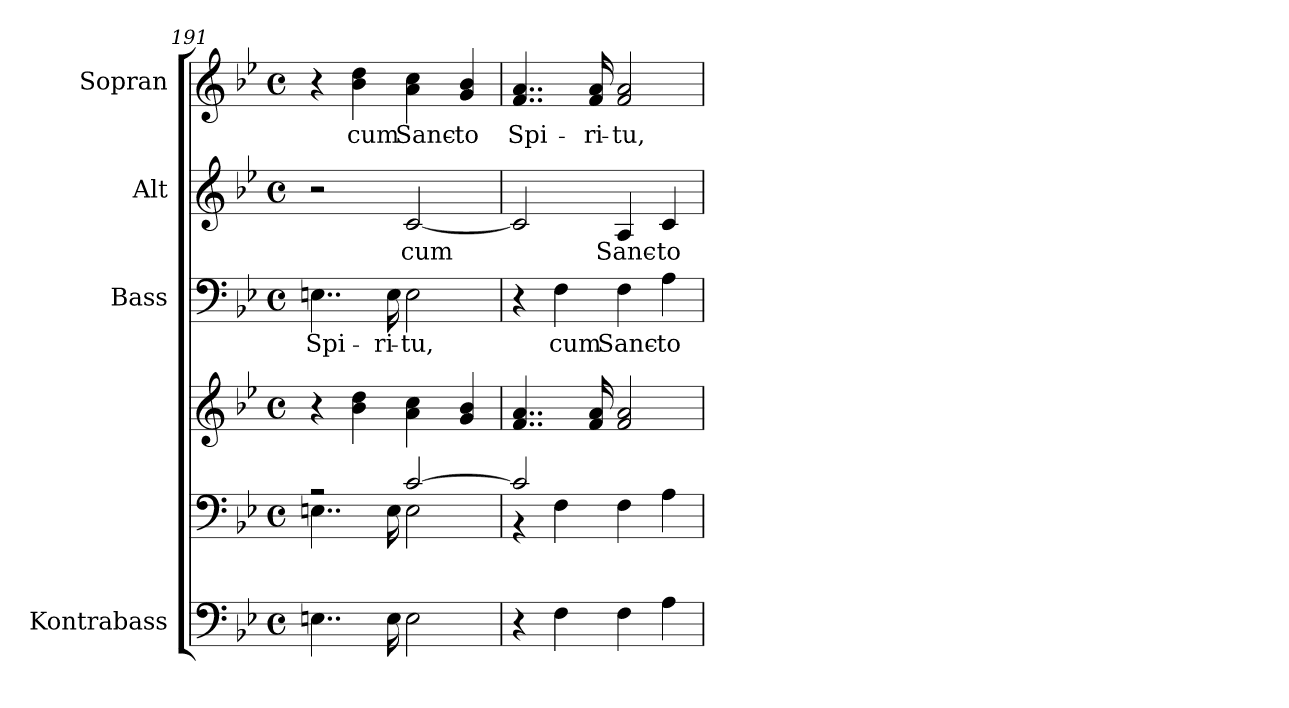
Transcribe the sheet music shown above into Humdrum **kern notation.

**kern	**kern	**kern	**kern	**text	**kern	**text	**kern	**text
*part5	*part4	*part4	*part3	*part3	*part2	*part2	*part1	*part1
*staff6	*staff5	*staff4	*staff3	*staff3	*staff2	*staff2	*staff1	*staff1
*I"Kontrabass	*	*	*I"Bass	*	*I"Alt	*	*I"Sopran	*
*I'Kb.	*	*	*I'B.	*	*I'A.	*	*I'S.	*
*clefF4	*clefF4	*clefG2	*clefF4	*	*clefG2	*	*clefG2	*
*ITrd7c12	*	*	*	*	*	*	*	*
*k[b-e-]	*k[b-e-]	*k[b-e-]	*k[b-e-]	*	*k[b-e-]	*	*k[b-e-]	*
*B-:	*B-:	*B-:	*B-:	*	*B-:	*	*B-:	*
*M4/4	*M4/4	*M4/4	*M4/4	*	*M4/4	*	*M4/4	*
*met(c)	*met(c)	*met(c)	*met(c)	*	*met(c)	*	*met(c)	*
=191	=191	=191	=191	=191	=191	=191	=191	=191
*	*^	*	*	*	*	*	*	*
!	!	!	!	!	!LO:LY:b	!	!	!	!
4..EEn\	2rB	4..En\	4r	4..En\	Spi-	2r	.	4r	.
!	!	!	!	!	!	!	!	!	!LO:LY:b
.	.	.	4b-\ 4dd\	.	.	.	.	4b-\ 4dd\	cum
!	!	!	!	!	!LO:LY:b	!	!	!	!
16EE\	.	16E\	.	16E\	-ri-	.	.	.	.
!	!	!	!	!	!LO:LY:b	!	!LO:LY:b	!	!LO:LY:b
2EE\	[>2c/	2E\	4a\ 4cc\	2E\	-tu,	[2c/	cum	4a\ 4cc\	Sanc-
!	!	!	!	!	!	!	!	!	!LO:LY:b
.	.	.	4g/ 4b-/	.	.	.	.	4g/ 4b-/	-to
=192	=192	=192	=192	=192	=192	=192	=192	=192	=192
!	!	!	!	!	!	!	!	!	!LO:LY:b
4r	2c/]	4r	4..f/ 4..a/	4r	.	2c/]	.	4..f/ 4..a/	Spi-
!	!	!	!	!	!LO:LY:b	!	!	!	!
4FF\	.	4F\	.	4F\	cum	.	.	.	.
!	!	!	!	!	!	!	!	!	!LO:LY:b
.	.	.	16f/ 16a/	.	.	.	.	16f/ 16a/	-ri-
!	!	!	!	!	!LO:LY:b	!	!LO:LY:b	!	!LO:LY:b
4FF\	2ryy	4F\	2f/ 2a/	4F\	Sanc-	4A/	Sanc-	2f/ 2a/	-tu,
!	!	!	!	!	!LO:LY:b	!	!LO:LY:b	!	!
4AA\	.	4A\	.	4A\	-to	4c/	-to	.	.
*	*v	*v	*	*	*	*	*	*	*
=	=	=	=	=	=	=	=	=
*-	*-	*-	*-	*-	*-	*-	*-	*-
